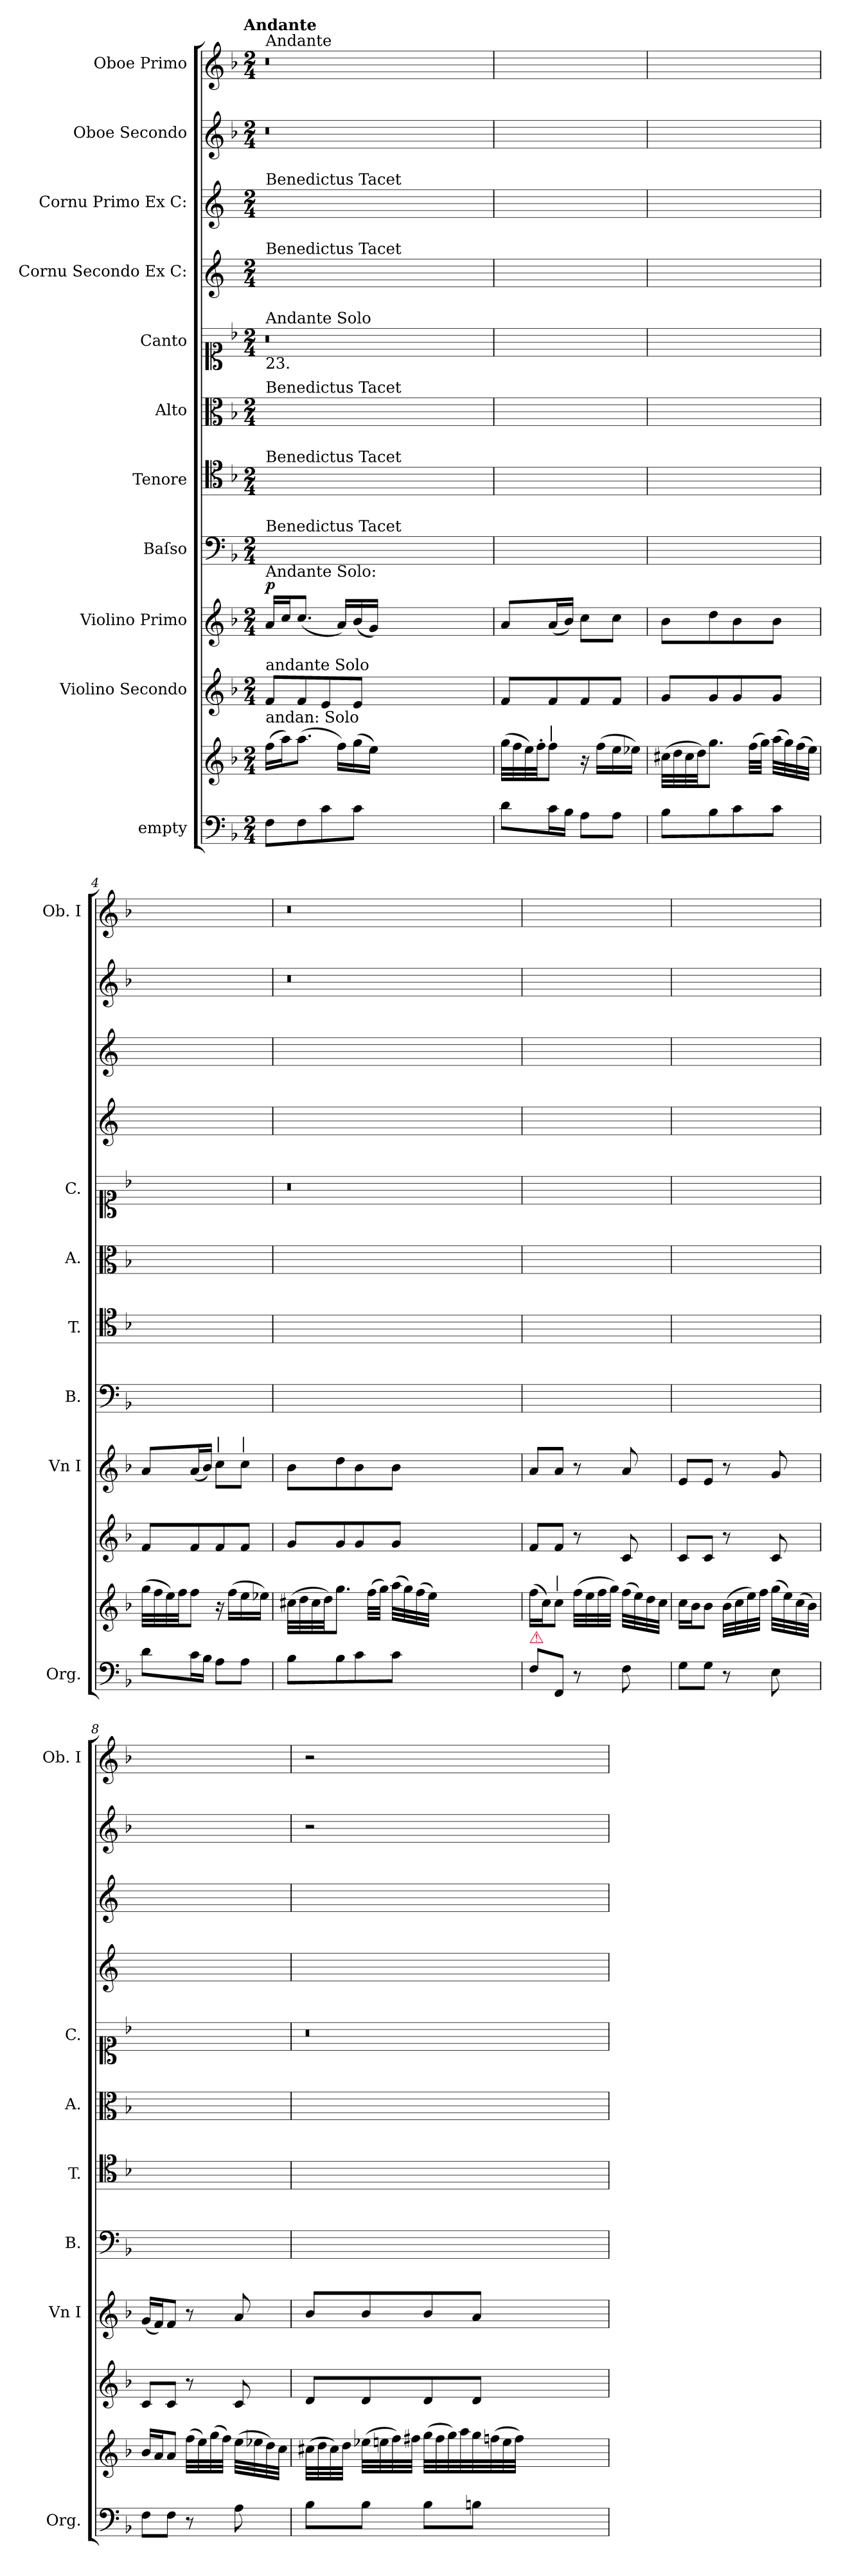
**kern	**kern	**kern	**dynam	**kern	**dynam	**kern	**kern	**kern	**kern	**kern	**kern	**kern	**kern
*part11	*part11	*part10	*part10	*part9	*part9	*part8	*part7	*part6	*part5	*part4	*part3	*part2	*part1
*staff12	*staff11	*staff10	*staff10	*staff9	*staff9	*staff8	*staff7	*staff6	*staff5	*staff4	*staff3	*staff2	*staff1
*I"empty	*	*I"Violino Secondo	*	*I"Violino Primo	*	*I"Baſso	*I"Tenore	*I"Alto	*I"Canto	*I"Cornu Secondo Ex C:	*I"Cornu Primo Ex C:	*I"Oboe Secondo	*I"Oboe Primo
*I'Org.	*	*	*	*I'Vn I	*	*I'B.	*I'T.	*I'A.	*I'C.	*	*	*	*I'Ob. I
*clefF4	*clefG2	*clefG2	*	*clefG2	*	*clefF4	*clefC4	*clefC3	*clefC1	*clefG2	*clefG2	*clefG2	*clefG2
*	*	*	*	*	*	*	*	*	*	*ITrd4c7	*ITrd4c7	*	*
*k[b-]	*k[b-]	*k[b-]	*	*k[b-]	*	*k[b-]	*k[b-]	*k[b-]	*k[b-]	*k[b-]	*k[b-]	*k[b-]	*k[b-]
*F:	*F:	*F:	*	*F:	*	*F:	*F:	*F:	*F:	*F:	*F:	*F:	*F:
!!LO:TX:omd:t=Andante
*M2/4	*M2/4	*M2/4	*	*M2/4	*	*M2/4	*M2/4	*M2/4	*M2/4	*M2/4	*M2/4	*M2/4	*M2/4
*MM72	*MM72	*MM72	*	*MM72	*	*MM72	*MM72	*MM72	*MM72	*MM72	*MM72	*MM72	*MM72
=1	=1	=1	=1	=1	=1	=1	=1	=1	=1	=1	=1	=1	=1
!	!	!	!	!	!	!	!	!	!	!	!	!	!LO:TX:a:t=Andante
!	!	!	!	!	!	!	!	!	!	!	!LO:TX:a:t=Benedictus Tacet	!	!
!	!	!	!	!	!	!	!	!	!	!LO:TX:a:t=Benedictus Tacet	!	!	!
!	!	!	!	!	!	!	!	!	!LO:TX:a:t=Andante Solo	!	!	!	!
!	!	!	!	!	!	!	!	!	!LO:TX:b:t=23.	!	!	!	!
!	!	!	!	!	!	!	!	!LO:TX:a:t=Benedictus Tacet	!	!	!	!	!
!	!	!	!	!	!	!	!LO:TX:a:t=Benedictus Tacet	!	!	!	!	!	!
!	!	!	!	!	!	!LO:TX:a:t=Benedictus Tacet	!	!	!	!	!	!	!
!	!	!	!	!LO:TX:a:t=Andante Solo&colon;	!	!	!	!	!	!	!	!	!
!	!	!LO:TX:a:t=andante Solo	!	!	!	!	!	!	!	!	!	!	!
!	!LO:TX:a:t=andan&colon; Solo	!	!	!	!	!	!	!	!	!	!	!	!
!	!	!	!	!	!LO:DY:a	!	!	!	!	!	!	!	!
8F\L	(16ff\LL	8f/L	.	16a/LL	p	2ryy	2ryy	2ryy	0r	2ryy	2ryy	0r	0r
.	16aa\J)	.	.	16cc/J	.	.	.	.	.	.	.	.	.
8F\	(8.aa\J	8f/	.	(8.cc/J	.	.	.	.	.	.	.	.	.
8c\	.	8e/	.	.	.	.	.	.	.	.	.	.	.
.	16ff\LL)	.	.	16a/LL)	.	.	.	.	.	.	.	.	.
8c\J	(16gg\	8e/J	.	(16b-/	.	.	.	.	.	.	.	.	.
.	16ee\JJ)	.	.	16g/JJ)	.	.	.	.	.	.	.	.	.
1.ryy	1.ryy	1.ryy	.	1.ryy	.	1.ryy	1.ryy	1.ryy	.	1.ryy	1.ryy	.	.
=2	=2	=2	=2	=2	=2	=2	=2	=2	=2	=2	=2	=2	=2
!	!	!	!LO:DY:a	!	!	!	!	!	!	!	!	!	!
8d\L	(32gg\LLL	8f/L	pio&colon;	8a/L	.	2ryy	2ryy	2ryy	2ryy	2ryy	2ryy	2ryy	2ryy
.	32ff\	.	.	.	.	.	.	.	.	.	.	.	.
.	32ee\)	.	.	.	.	.	.	.	.	.	.	.	.
.	32ff'\JJ	.	.	.	.	.	.	.	.	.	.	.	.
!	!LO:TX:a:t=|	!	!	!	!	!	!	!	!	!	!	!	!
16c\L	8ff\J	8f/	.	(16a/L	.	.	.	.	.	.	.	.	.
16B-\JJ	.	.	.	16b-/JJ)	.	.	.	.	.	.	.	.	.
8A\L	16r	8f/	.	8cc\L	.	.	.	.	.	.	.	.	.
.	(16ff\LL	.	.	.	.	.	.	.	.	.	.	.	.
8A\J	16ee\	8f/J	.	8cc\J	.	.	.	.	.	.	.	.	.
.	16ee-X\JJ)	.	.	.	.	.	.	.	.	.	.	.	.
=3	=3	=3	=3	=3	=3	=3	=3	=3	=3	=3	=3	=3	=3
8B-\L	(32cc#X\LLL	8g/L	.	8b-\L	.	2ryy	2ryy	2ryy	2ryy	2ryy	2ryy	2ryy	2ryy
.	32dd\	.	.	.	.	.	.	.	.	.	.	.	.
.	32cc#\	.	.	.	.	.	.	.	.	.	.	.	.
.	32dd\JJ)	.	.	.	.	.	.	.	.	.	.	.	.
8B-\	8.gg\J	8g/	.	8dd\	.	.	.	.	.	.	.	.	.
8c\	.	8g/	.	8b-\	.	.	.	.	.	.	.	.	.
.	(32ff\LLL	.	.	.	.	.	.	.	.	.	.	.	.
.	32gg\JJJ)	.	.	.	.	.	.	.	.	.	.	.	.
8c\J	(32aa\LLL	8g/J	.	8b-\J	.	.	.	.	.	.	.	.	.
.	32gg\)	.	.	.	.	.	.	.	.	.	.	.	.
.	(32ff\	.	.	.	.	.	.	.	.	.	.	.	.
.	32ee\JJJ)	.	.	.	.	.	.	.	.	.	.	.	.
=4	=4	=4	=4	=4	=4	=4	=4	=4	=4	=4	=4	=4	=4
8d\L	(32gg\LLL	8f/L	.	8a/L	.	2ryy	2ryy	2ryy	2ryy	2ryy	2ryy	2ryy	2ryy
.	32ff\	.	.	.	.	.	.	.	.	.	.	.	.
.	32ee\)	.	.	.	.	.	.	.	.	.	.	.	.
.	32ff\JJ	.	.	.	.	.	.	.	.	.	.	.	.
16c\L	8ff\J	8f/	.	(16a/L	.	.	.	.	.	.	.	.	.
16B-\JJ	.	.	.	16b-/JJ)	.	.	.	.	.	.	.	.	.
!	!	!	!	!LO:TX:a:t=|	!	!	!	!	!	!	!	!	!
8A\L	16r	8f/	.	8cc\L	.	.	.	.	.	.	.	.	.
.	(16ff\LL	.	.	.	.	.	.	.	.	.	.	.	.
!	!	!	!	!LO:TX:a:t=|	!	!	!	!	!	!	!	!	!
8A\J	16ee\	8f/J	.	8cc\J	.	.	.	.	.	.	.	.	.
.	16ee-X\JJ)	.	.	.	.	.	.	.	.	.	.	.	.
=5	=5	=5	=5	=5	=5	=5	=5	=5	=5	=5	=5	=5	=5
8B-\L	(32cc#X\LLL	8g/L	.	8b-\L	.	2ryy	2ryy	2ryy	0r	2ryy	2ryy	0r	0r
.	32dd\	.	.	.	.	.	.	.	.	.	.	.	.
.	32cc#\	.	.	.	.	.	.	.	.	.	.	.	.
.	32dd\JJ)	.	.	.	.	.	.	.	.	.	.	.	.
8B-\	8.gg\J	8g/	.	8dd\	.	.	.	.	.	.	.	.	.
8c\	.	8g/	.	8b-\	.	.	.	.	.	.	.	.	.
.	(32ff\LLL	.	.	.	.	.	.	.	.	.	.	.	.
.	32gg\JJJ)	.	.	.	.	.	.	.	.	.	.	.	.
8c\J	(32aa\LLL	8g/J	.	8b-\J	.	.	.	.	.	.	.	.	.
.	32gg\)	.	.	.	.	.	.	.	.	.	.	.	.
.	(32ff\	.	.	.	.	.	.	.	.	.	.	.	.
.	32ee\JJJ)	.	.	.	.	.	.	.	.	.	.	.	.
1.ryy	1.ryy	1.ryy	.	1.ryy	.	1.ryy	1.ryy	1.ryy	.	1.ryy	1.ryy	.	.
=6	=6	=6	=6	=6	=6	=6	=6	=6	=6	=6	=6	=6	=6
!LO:TX:a:color=crimson:t=⚠	!	!	!	!	!	!	!	!	!	!	!	!	!
8F\L	(16ff\LL	8f/L	.	8a/L	.	2ryy	2ryy	2ryy	2ryy	2ryy	2ryy	2ryy	2ryy
.	16cc\J)	.	.	.	.	.	.	.	.	.	.	.	.
!	!LO:TX:a:t=|	!	!	!	!	!	!	!	!	!	!	!	!
8FF/J	8cc\J	8f/J	.	8a/J	.	.	.	.	.	.	.	.	.
8r	(32ff\LLL	8r	.	8r	.	.	.	.	.	.	.	.	.
.	32ee\	.	.	.	.	.	.	.	.	.	.	.	.
.	32ff\	.	.	.	.	.	.	.	.	.	.	.	.
.	32gg\JJJ)	.	.	.	.	.	.	.	.	.	.	.	.
8F\	(32ff\LLL	8c/	.	8a/	.	.	.	.	.	.	.	.	.
.	32ee\)	.	.	.	.	.	.	.	.	.	.	.	.
.	32dd\	.	.	.	.	.	.	.	.	.	.	.	.
.	32cc\JJJ	.	.	.	.	.	.	.	.	.	.	.	.
=7	=7	=7	=7	=7	=7	=7	=7	=7	=7	=7	=7	=7	=7
8G\L	16cc\LL	8c/L	.	8e/L	.	2ryy	2ryy	2ryy	2ryy	2ryy	2ryy	2ryy	2ryy
.	16b-\J	.	.	.	.	.	.	.	.	.	.	.	.
8G\J	8b-\J	8c/J	.	8e/J	.	.	.	.	.	.	.	.	.
8r	(32b-\LLL	8r	.	8r	.	.	.	.	.	.	.	.	.
.	32cc\	.	.	.	.	.	.	.	.	.	.	.	.
.	32ee\)	.	.	.	.	.	.	.	.	.	.	.	.
.	32ff\JJJ	.	.	.	.	.	.	.	.	.	.	.	.
8E\	(32gg\LLL	8c/	.	8g/	.	.	.	.	.	.	.	.	.
.	32ee\)	.	.	.	.	.	.	.	.	.	.	.	.
.	(32cc\	.	.	.	.	.	.	.	.	.	.	.	.
.	32b-\JJJ)	.	.	.	.	.	.	.	.	.	.	.	.
=8	=8	=8	=8	=8	=8	=8	=8	=8	=8	=8	=8	=8	=8
8F\L	16b-/LL	8c/L	.	(16g/LL	.	2ryy	2ryy	2ryy	2ryy	2ryy	2ryy	2ryy	2ryy
.	16a/J	.	.	16f/J)	.	.	.	.	.	.	.	.	.
8F\J	8a/J	8c/J	.	8f/J	.	.	.	.	.	.	.	.	.
8r	(32ff\LLL	8r	.	8r	.	.	.	.	.	.	.	.	.
.	32ee\)	.	.	.	.	.	.	.	.	.	.	.	.
.	(32gg\	.	.	.	.	.	.	.	.	.	.	.	.
.	32ff\JJJ)	.	.	.	.	.	.	.	.	.	.	.	.
8A\	(32ee\LLL	8c/	.	8a/	.	.	.	.	.	.	.	.	.
.	32ee-X\	.	.	.	.	.	.	.	.	.	.	.	.
.	32dd\)	.	.	.	.	.	.	.	.	.	.	.	.
.	32cc\JJJ	.	.	.	.	.	.	.	.	.	.	.	.
=9	=9	=9	=9	=9	=9	=9	=9	=9	=9	=9	=9	=9	=9
8B-\L	(32cc#X\LLL	8d/L	.	8b-/L	.	2ryy	2ryy	2ryy	0r	2ryy	2ryy	2r	2r
.	32dd\	.	.	.	.	.	.	.	.	.	.	.	.
.	32cc#\)	.	.	.	.	.	.	.	.	.	.	.	.
.	32dd\JJJ	.	.	.	.	.	.	.	.	.	.	.	.
8B-\J	(32ee-X\LLL	8d/	.	8b-/	.	.	.	.	.	.	.	.	.
.	32een\	.	.	.	.	.	.	.	.	.	.	.	.
.	32ff\)	.	.	.	.	.	.	.	.	.	.	.	.
.	32ff#X\JJJ	.	.	.	.	.	.	.	.	.	.	.	.
8B-\L	(32gg\LLL	8d/	.	8b-/	.	.	.	.	.	.	.	.	.
.	32ff#\	.	.	.	.	.	.	.	.	.	.	.	.
.	32gg\)	.	.	.	.	.	.	.	.	.	.	.	.
.	32aa\	.	.	.	.	.	.	.	.	.	.	.	.
8Bn\J	32gg\	8d/J	.	8a/J	.	.	.	.	.	.	.	.	.
.	(32ffn\	.	.	.	.	.	.	.	.	.	.	.	.
.	32ee\	.	.	.	.	.	.	.	.	.	.	.	.
.	32ff\JJJ)	.	.	.	.	.	.	.	.	.	.	.	.
1.ryy	1.ryy	1.ryy	.	1.ryy	.	1.ryy	1.ryy	1.ryy	.	1.ryy	1.ryy	1.ryy	1.ryy
=	=	=	=	=	=	=	=	=	=	=	=	=	=
*-	*-	*-	*-	*-	*-	*-	*-	*-	*-	*-	*-	*-	*-
